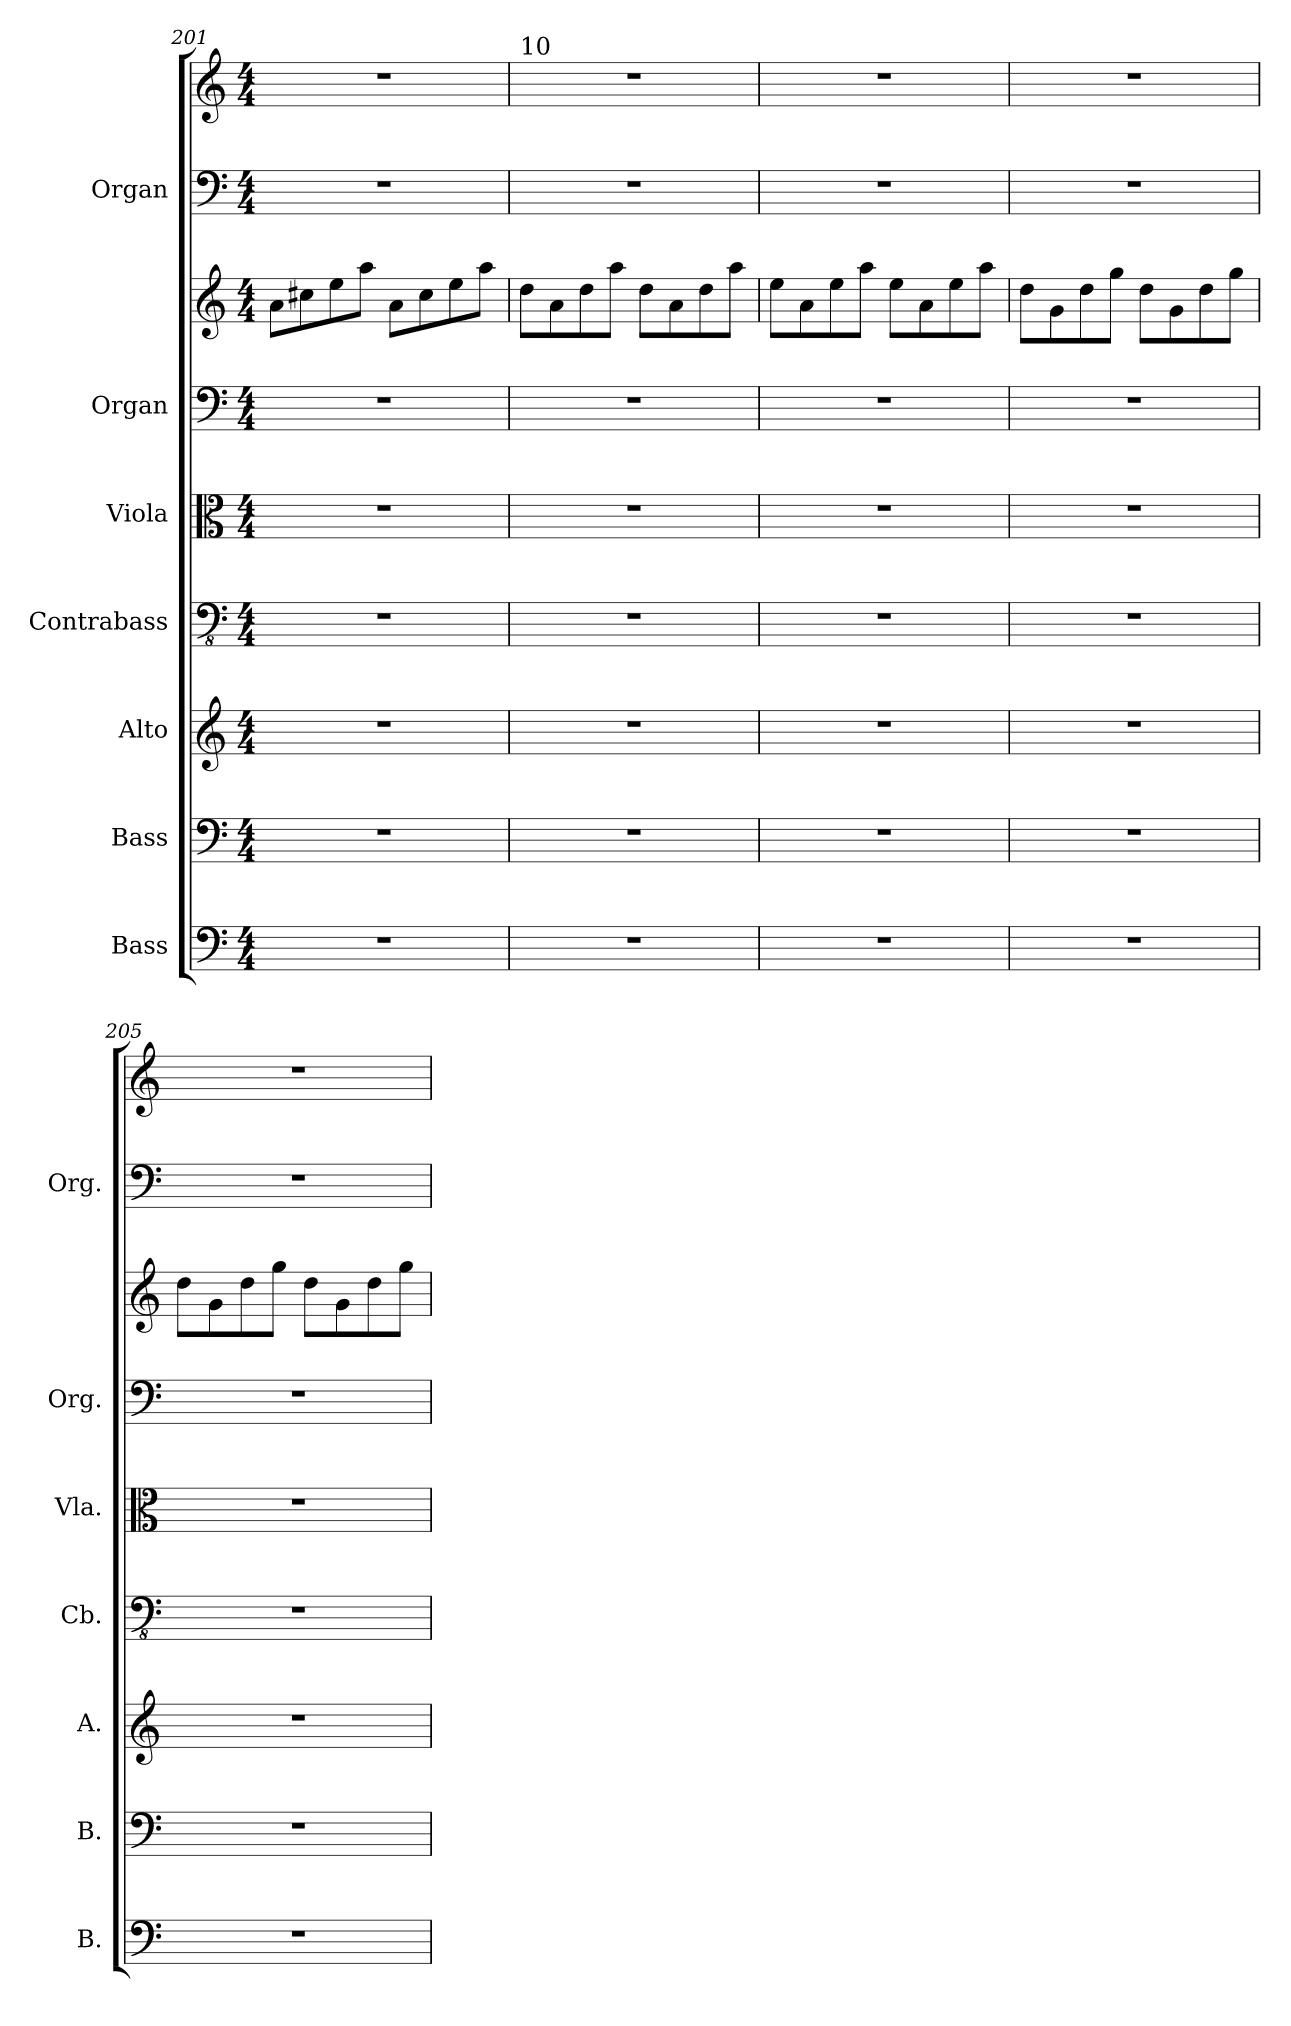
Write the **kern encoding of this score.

**kern	**kern	**kern	**kern	**kern	**kern	**kern	**kern	**kern
*part7	*part6	*part5	*part4	*part3	*part2	*part2	*part1	*part1
*staff9	*staff8	*staff7	*staff6	*staff5	*staff4	*staff3	*staff2	*staff1
*I"Bass	*I"Bass	*I"Alto	*I"Contrabass	*I"Viola	*I"Organ	*	*I"Organ	*
*I'B.	*I'B.	*I'A.	*I'Cb.	*I'Vla.	*I'Org.	*	*I'Org.	*
!!LO:PB:g=z
*clefF4	*clefF4	*clefG2	*clefFv4	*clefC3	*clefF4	*clefG2	*clefF4	*clefG2
*	*	*	*ITrd7c12	*	*	*	*	*
*k[]	*k[]	*k[]	*k[]	*k[]	*k[]	*k[]	*k[]	*k[]
*M4/4	*M4/4	*M4/4	*M4/4	*M4/4	*M4/4	*M4/4	*M4/4	*M4/4
=201	=201	=201	=201	=201	=201	=201	=201	=201
1r	1r	1r	1r	1r	1r	8a\L	1r	1r
.	.	.	.	.	.	8cc#X\	.	.
.	.	.	.	.	.	8ee\	.	.
.	.	.	.	.	.	8aa\J	.	.
.	.	.	.	.	.	8a\L	.	.
.	.	.	.	.	.	8cc#\	.	.
.	.	.	.	.	.	8ee\	.	.
.	.	.	.	.	.	8aa\J	.	.
=202	=202	=202	=202	=202	=202	=202	=202	=202
*	*	*	*	*	*	*	*	*MM60
!	!	!	!	!	!	!	!	!LO:TX:a:t=10
1r	1r	1r	1r	1r	1r	8dd\L	1r	1r
.	.	.	.	.	.	8a\	.	.
.	.	.	.	.	.	8dd\	.	.
.	.	.	.	.	.	8aa\J	.	.
.	.	.	.	.	.	8dd\L	.	.
.	.	.	.	.	.	8a\	.	.
.	.	.	.	.	.	8dd\	.	.
.	.	.	.	.	.	8aa\J	.	.
=203	=203	=203	=203	=203	=203	=203	=203	=203
1r	1r	1r	1r	1r	1r	8ee\L	1r	1r
.	.	.	.	.	.	8a\	.	.
.	.	.	.	.	.	8ee\	.	.
.	.	.	.	.	.	8aa\J	.	.
.	.	.	.	.	.	8ee\L	.	.
.	.	.	.	.	.	8a\	.	.
.	.	.	.	.	.	8ee\	.	.
.	.	.	.	.	.	8aa\J	.	.
=204	=204	=204	=204	=204	=204	=204	=204	=204
1r	1r	1r	1r	1r	1r	8dd\L	1r	1r
.	.	.	.	.	.	8g\	.	.
.	.	.	.	.	.	8dd\	.	.
.	.	.	.	.	.	8gg\J	.	.
.	.	.	.	.	.	8dd\L	.	.
.	.	.	.	.	.	8g\	.	.
.	.	.	.	.	.	8dd\	.	.
.	.	.	.	.	.	8gg\J	.	.
=205	=205	=205	=205	=205	=205	=205	=205	=205
1r	1r	1r	1r	1r	1r	8dd\L	1r	1r
.	.	.	.	.	.	8g\	.	.
.	.	.	.	.	.	8dd\	.	.
.	.	.	.	.	.	8gg\J	.	.
.	.	.	.	.	.	8dd\L	.	.
.	.	.	.	.	.	8g\	.	.
.	.	.	.	.	.	8dd\	.	.
.	.	.	.	.	.	8gg\J	.	.
=	=	=	=	=	=	=	=	=
*-	*-	*-	*-	*-	*-	*-	*-	*-
